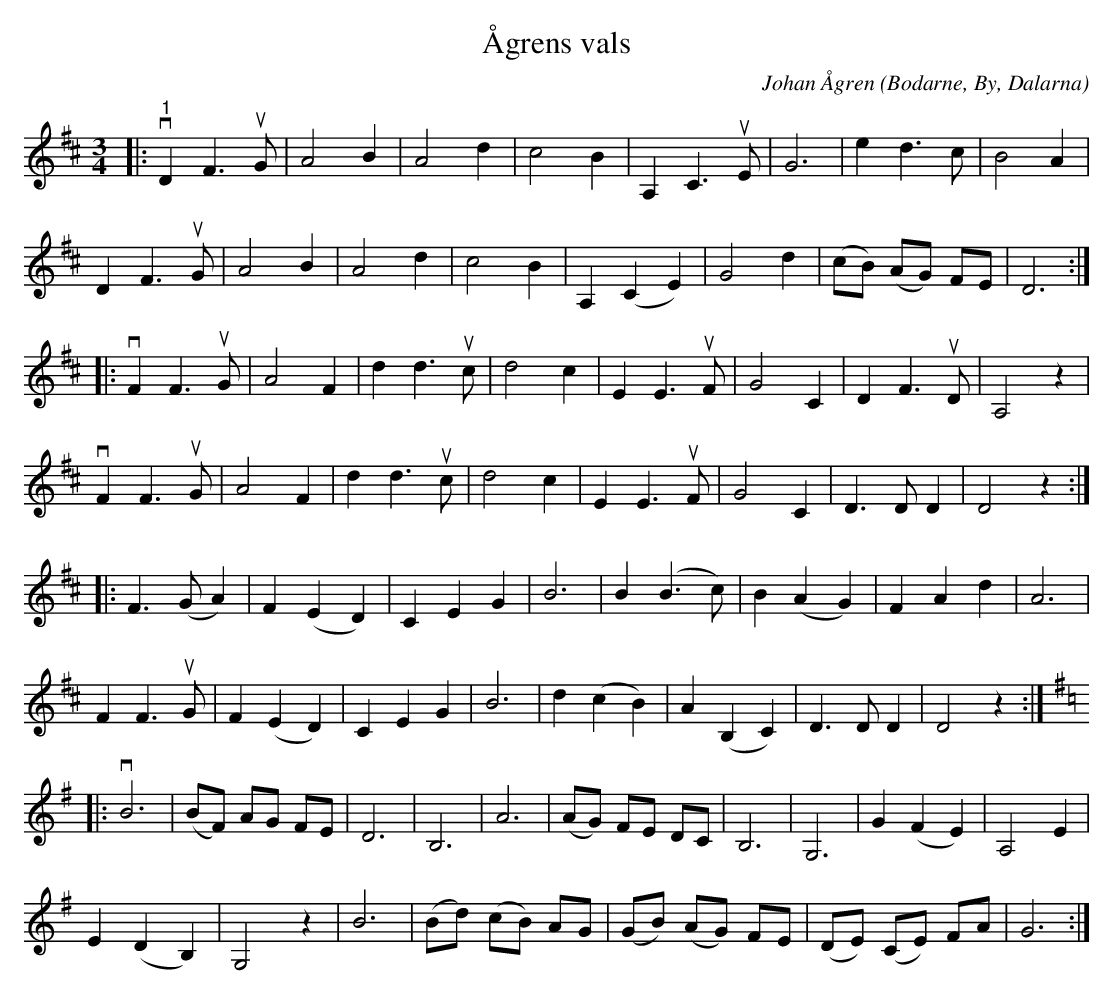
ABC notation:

X:1
T:Ågrens vals
O:Bodarne, By, Dalarna
C:Johan Ågren
L:1/8
M:3/4
K:D
V:1
|:"^1"v D2 F3u G | A4 B2 | A4 d2 | c4 B2 | A,2 C3u E | G6 | e2 d3 c | B4 A2 |
D2 F3u G | A4 B2 | A4 d2 | c4 B2 | A,2 (C2 E2) | G4 d2 | (cB) (AG) FE | D6 ::
v F2 F3u G | A4 F2 | d2 d3u c | d4 c2 | E2 E3u F | G4 C2 | D2 F3u D | A,4 z2 |
v F2 F3u G | A4 F2 | d2 d3u c | d4 c2 | E2 E3u F | G4 C2 | D3 D D2 | D4 z2 ::
F3 (G A2) | F2 (E2 D2) | C2 E2 G2 | B6 | B2 (B3 c) | B2 (A2 G2) | F2 A2 d2 | A6 |
F2 F3u G | F2 (E2 D2) | C2 E2 G2 | B6 | d2 (c2 B2) | A2 (B,2 C2) | D3 D D2 | D4 z2 ::
[K:G]v B6 | (BF) AG FE | D6 | B,6 | A6 | (AG) FE DC | B,6 | G,6 | G2 (F2 E2) | A,4 E2 |
E2 (D2 B,2) | G,4 z2 | B6 | (Bd) (cB) AG | (GB) (AG) FE | (DE) (CE) FA | G6 :|
